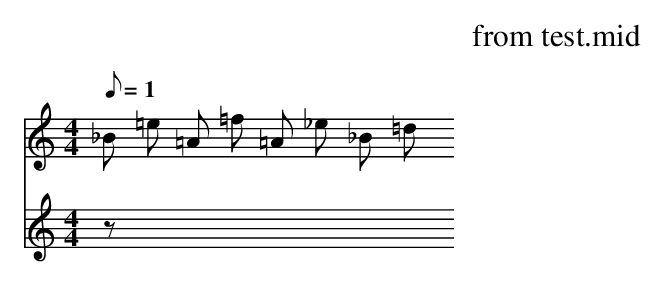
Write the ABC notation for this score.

X:1
T: from test.mid
M: 4/4
L: 1
Q:1=120
K:C
V:1
_B =e =A =f =A _e _B =d
V:2
z
